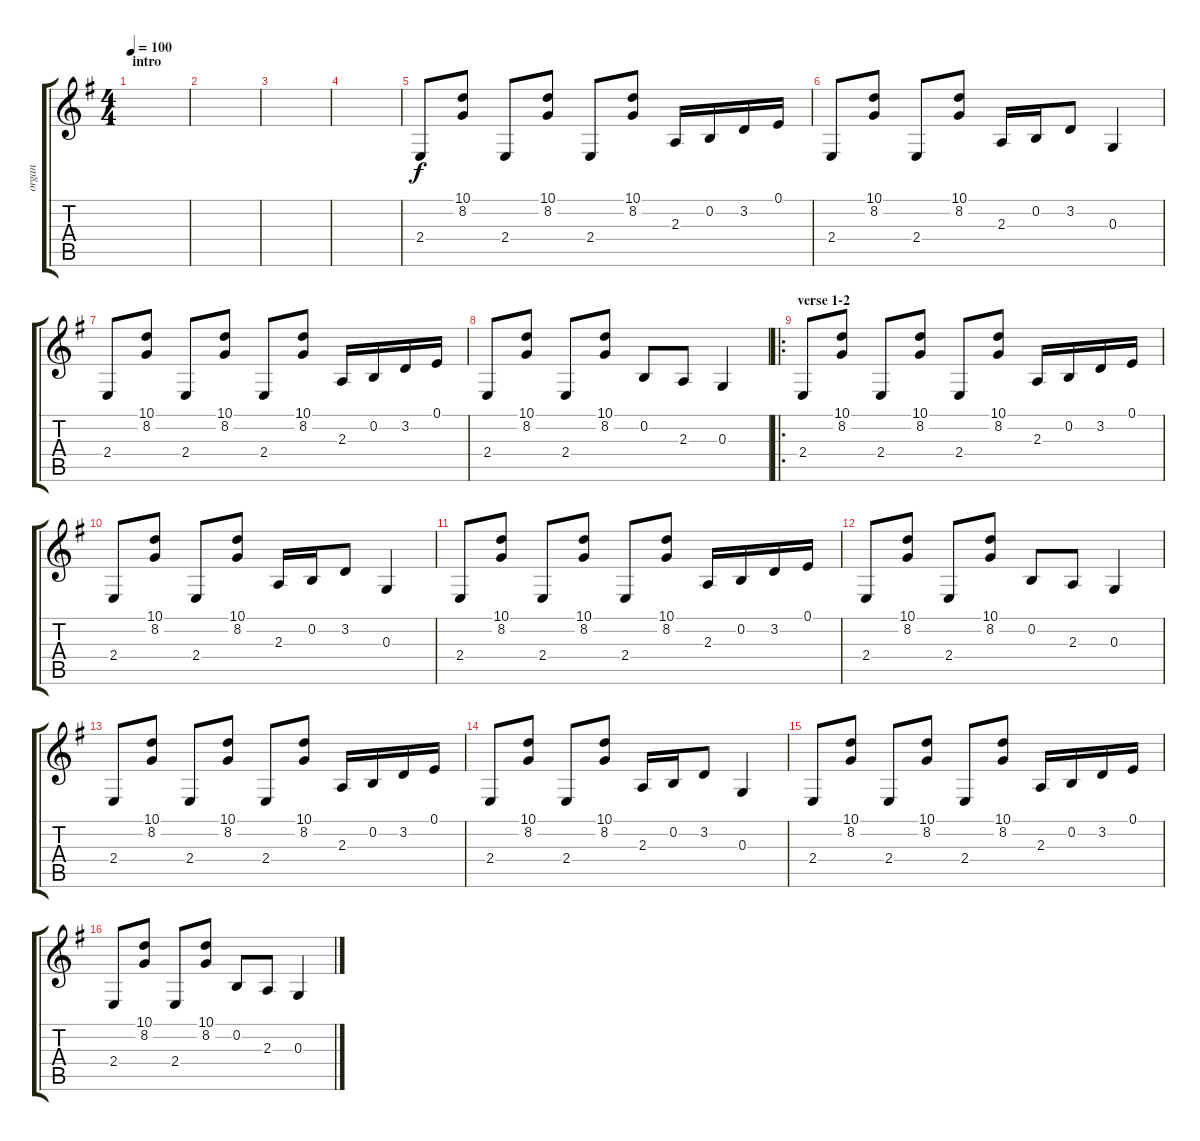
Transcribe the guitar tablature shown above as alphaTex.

\track ("organ" "organ") {instrument rockorgan}
\staff {score tabs}
\tuning (E4 B3 G3 D3 A2 E2) {hide}
\ts (4 4)
\section ("" "intro")
\tempo 100
\clef g2
\ks g
|
|
|
|
2.4.8 (10.1 8.2).8 2.4.8 (10.1 8.2).8 2.4.8 (10.1 8.2).8 2.3.16 0.2.16 3.2.16 0.1.16 |
2.4.8 (10.1 8.2).8 2.4.8 (10.1 8.2).8 2.3.16 0.2.16 3.2.8 0.3.4 |
2.4.8 (10.1 8.2).8 2.4.8 (10.1 8.2).8 2.4.8 (10.1 8.2).8 2.3.16 0.2.16 3.2.16 0.1.16 |
2.4.8 (10.1 8.2).8 2.4.8 (10.1 8.2).8 0.2.8 2.3.8 0.3.4 |
\ro
\section ("" "verse 1-2")
2.4.8 (10.1 8.2).8 2.4.8 (10.1 8.2).8 2.4.8 (10.1 8.2).8 2.3.16 0.2.16 3.2.16 0.1.16 |
2.4.8 (10.1 8.2).8 2.4.8 (10.1 8.2).8 2.3.16 0.2.16 3.2.8 0.3.4 |
2.4.8 (10.1 8.2).8 2.4.8 (10.1 8.2).8 2.4.8 (10.1 8.2).8 2.3.16 0.2.16 3.2.16 0.1.16 |
2.4.8 (10.1 8.2).8 2.4.8 (10.1 8.2).8 0.2.8 2.3.8 0.3.4 |
2.4.8 (10.1 8.2).8 2.4.8 (10.1 8.2).8 2.4.8 (10.1 8.2).8 2.3.16 0.2.16 3.2.16 0.1.16 |
2.4.8 (10.1 8.2).8 2.4.8 (10.1 8.2).8 2.3.16 0.2.16 3.2.8 0.3.4 |
2.4.8 (10.1 8.2).8 2.4.8 (10.1 8.2).8 2.4.8 (10.1 8.2).8 2.3.16 0.2.16 3.2.16 0.1.16 |
2.4.8 (10.1 8.2).8 2.4.8 (10.1 8.2).8 0.2.8 2.3.8 0.3.4
